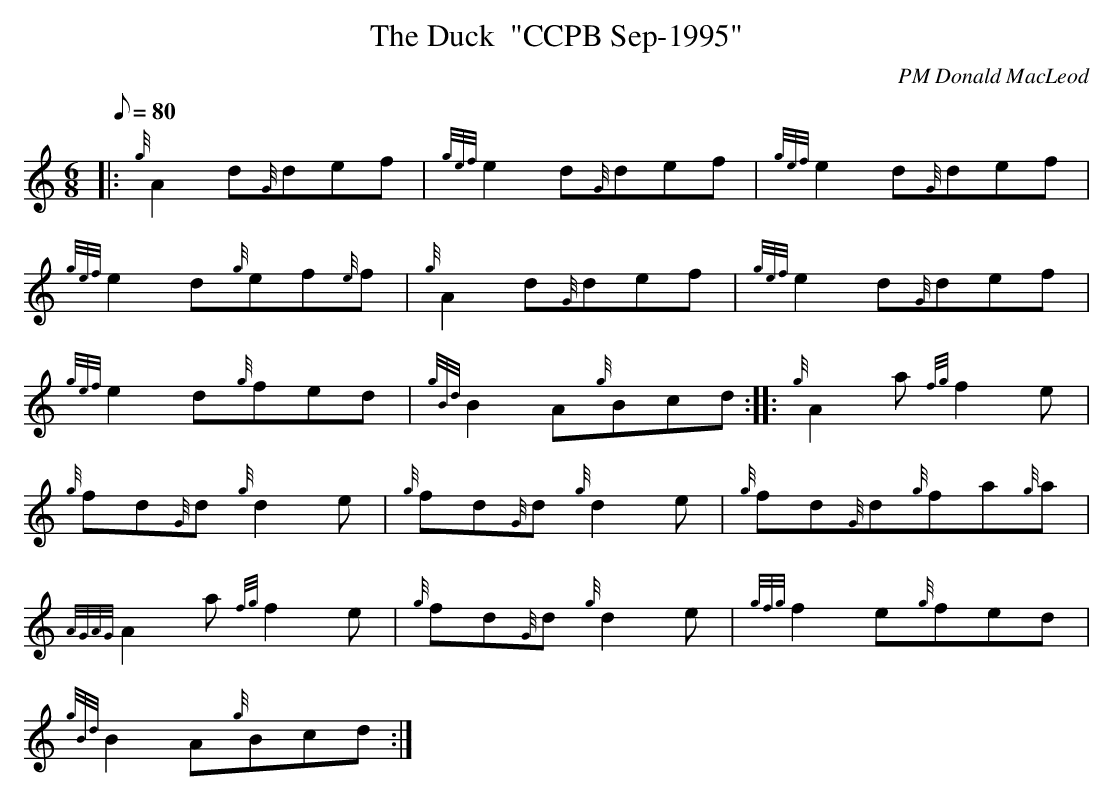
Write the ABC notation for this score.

X:1
T:The Duck  "CCPB Sep-1995"
M:6/8
L:1/8
Q:80
C:PM Donald MacLeod
K:HP
|: {g}A2d{G}def | \
{gef}e2d{G}def | \
{gef}e2d{G}def |
{gef}e2d{g}ef{e}f | \
{g}A2d{G}def | \
{gef}e2d{G}def |
{gef}e2d{g}fed | \
{gBd}B2A{g}Bcd :: \
{g}A2a{fg}f2e |
{g}fd{G}d{g}d2e | \
{g}fd{G}d{g}d2e | \
{g}fd{G}d{g}fa{g}a |
{AGAG}A2a{fg}f2e | \
{g}fd{G}d{g}d2e | \
{gfg}f2e{g}fed |
{gBd}B2A{g}Bcd :|
